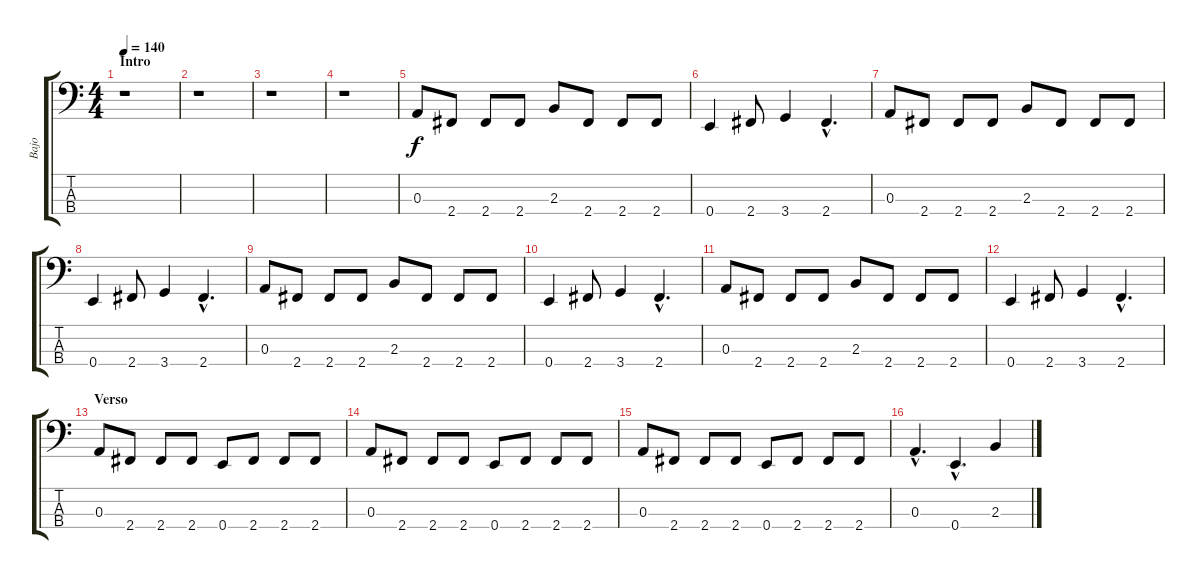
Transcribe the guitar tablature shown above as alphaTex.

\track ("Bajo" "Bajo") {instrument electricbassfinger}
\staff {score tabs}
\tuning (G2 D2 A1 E1) {hide}
\ts (4 4)
\section ("" "Intro")
\tempo 140
\clef f4
\ks c
r.1{dy f instrument electricbassfinger} |
r.1 |
r.1 |
r.1 |
0.3.8 2.4.8 2.4.8 2.4.8 2.3.8 2.4.8 2.4.8 2.4.8 |
0.4.4 2.4.8 3.4.4 2.4{hac}.4{d} |
0.3.8 2.4.8 2.4.8 2.4.8 2.3.8 2.4.8 2.4.8 2.4.8 |
0.4.4 2.4.8 3.4.4 2.4{hac}.4{d} |
0.3.8 2.4.8 2.4.8 2.4.8 2.3.8 2.4.8 2.4.8 2.4.8 |
0.4.4 2.4.8 3.4.4 2.4{hac}.4{d} |
0.3.8 2.4.8 2.4.8 2.4.8 2.3.8 2.4.8 2.4.8 2.4.8 |
0.4.4 2.4.8 3.4.4 2.4{hac}.4{d} |
\section ("" "Verso")
0.3.8 2.4.8 2.4.8 2.4.8 0.4.8 2.4.8 2.4.8 2.4.8 |
0.3.8 2.4.8 2.4.8 2.4.8 0.4.8 2.4.8 2.4.8 2.4.8 |
0.3.8 2.4.8 2.4.8 2.4.8 0.4.8 2.4.8 2.4.8 2.4.8 |
0.3{hac}.4{d} 0.4{hac}.4{d} 2.3.4
